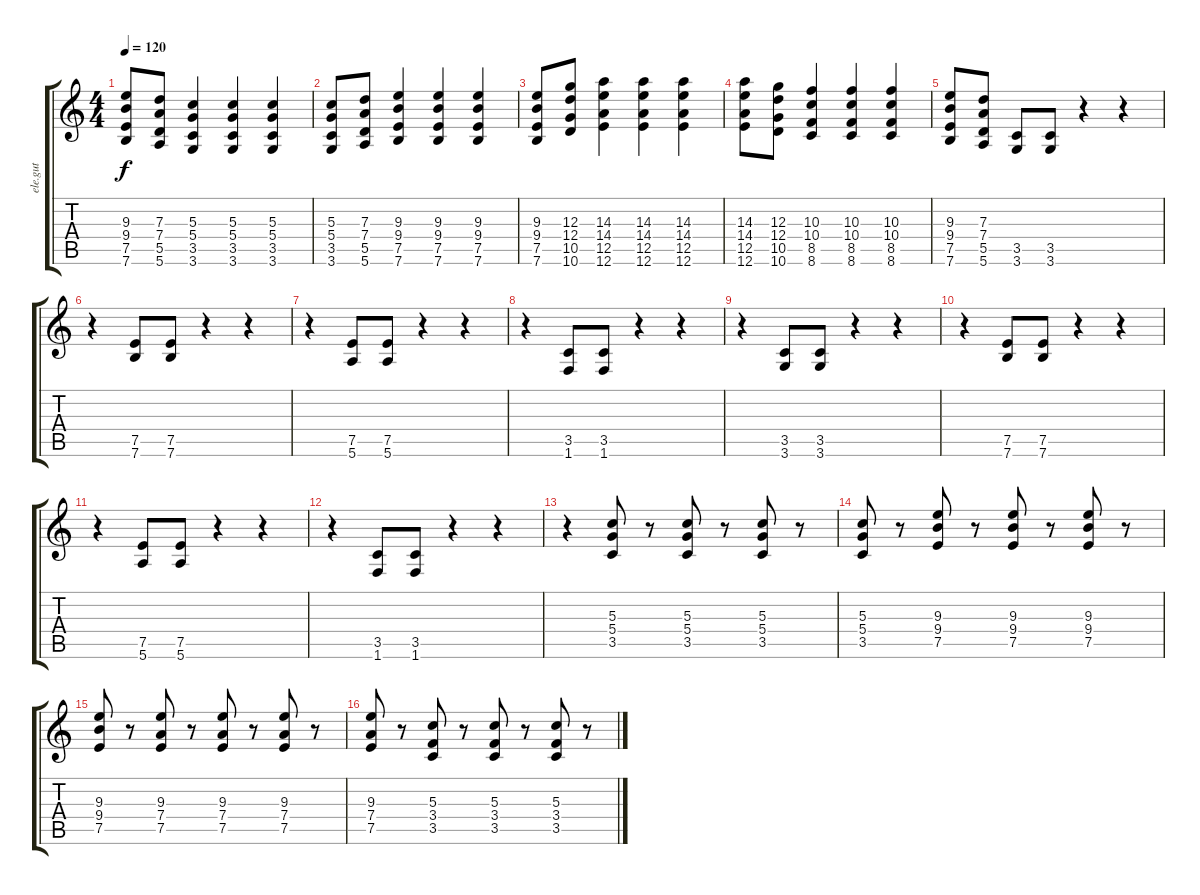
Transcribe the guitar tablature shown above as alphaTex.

\track ("ele.gut" "ele.gut") {instrument distortionguitar}
\staff {score tabs}
\tuning (E4 B3 G3 D3 A2 E2) {hide}
\ts (4 4)
\tempo 120
\clef g2
\ks c
(9.3 9.4 7.5 7.6).8{dy f} (7.3 7.4 5.5 5.6).8 (5.3 5.4 3.5 3.6).4 (5.3 5.4 3.5 3.6).4 (5.3 5.4 3.5 3.6).4 |
(5.3 5.4 3.5 3.6).8 (7.3 7.4 5.5 5.6).8 (9.3 9.4 7.5 7.6).4 (9.3 9.4 7.5 7.6).4 (9.3 9.4 7.5 7.6).4 |
(9.3 9.4 7.5 7.6).8 (12.3 12.4 10.5 10.6).8 (14.3 14.4 12.5 12.6).4 (14.3 14.4 12.5 12.6).4 (14.3 14.4 12.5 12.6).4 |
(14.3 14.4 12.5 12.6).8 (12.3 12.4 10.5 10.6).8 (10.3 10.4 8.5 8.6).4 (10.3 10.4 8.5 8.6).4 (10.3 10.4 8.5 8.6).4 |
(9.3 9.4 7.5 7.6).8 (7.3 7.4 5.5 5.6).8 (3.5 3.6).8 (3.5 3.6).8 r.4 r.4 |
r.4 (7.5 7.6).8 (7.5 7.6).8 r.4 r.4 |
r.4 (7.5 5.6).8 (7.5 5.6).8 r.4 r.4 |
r.4 (3.5 1.6).8 (3.5 1.6).8 r.4 r.4 |
r.4 (3.5 3.6).8 (3.5 3.6).8 r.4 r.4 |
r.4 (7.5 7.6).8 (7.5 7.6).8 r.4 r.4 |
r.4 (7.5 5.6).8 (7.5 5.6).8 r.4 r.4 |
r.4 (3.5 1.6).8 (3.5 1.6).8 r.4 r.4 |
r.4 (5.3 5.4 3.5).8 r.8 (5.3 5.4 3.5).8 r.8 (5.3 5.4 3.5).8 r.8 |
(5.3 5.4 3.5).8 r.8 (9.3 9.4 7.5).8 r.8 (9.3 9.4 7.5).8 r.8 (9.3 9.4 7.5).8 r.8 |
(9.3 9.4 7.5).8 r.8 (9.3 7.4 7.5).8 r.8 (9.3 7.4 7.5).8 r.8 (9.3 7.4 7.5).8 r.8 |
(9.3 7.4 7.5).8 r.8 (5.3 3.4 3.5).8 r.8 (5.3 3.4 3.5).8 r.8 (5.3 3.4 3.5).8 r.8
